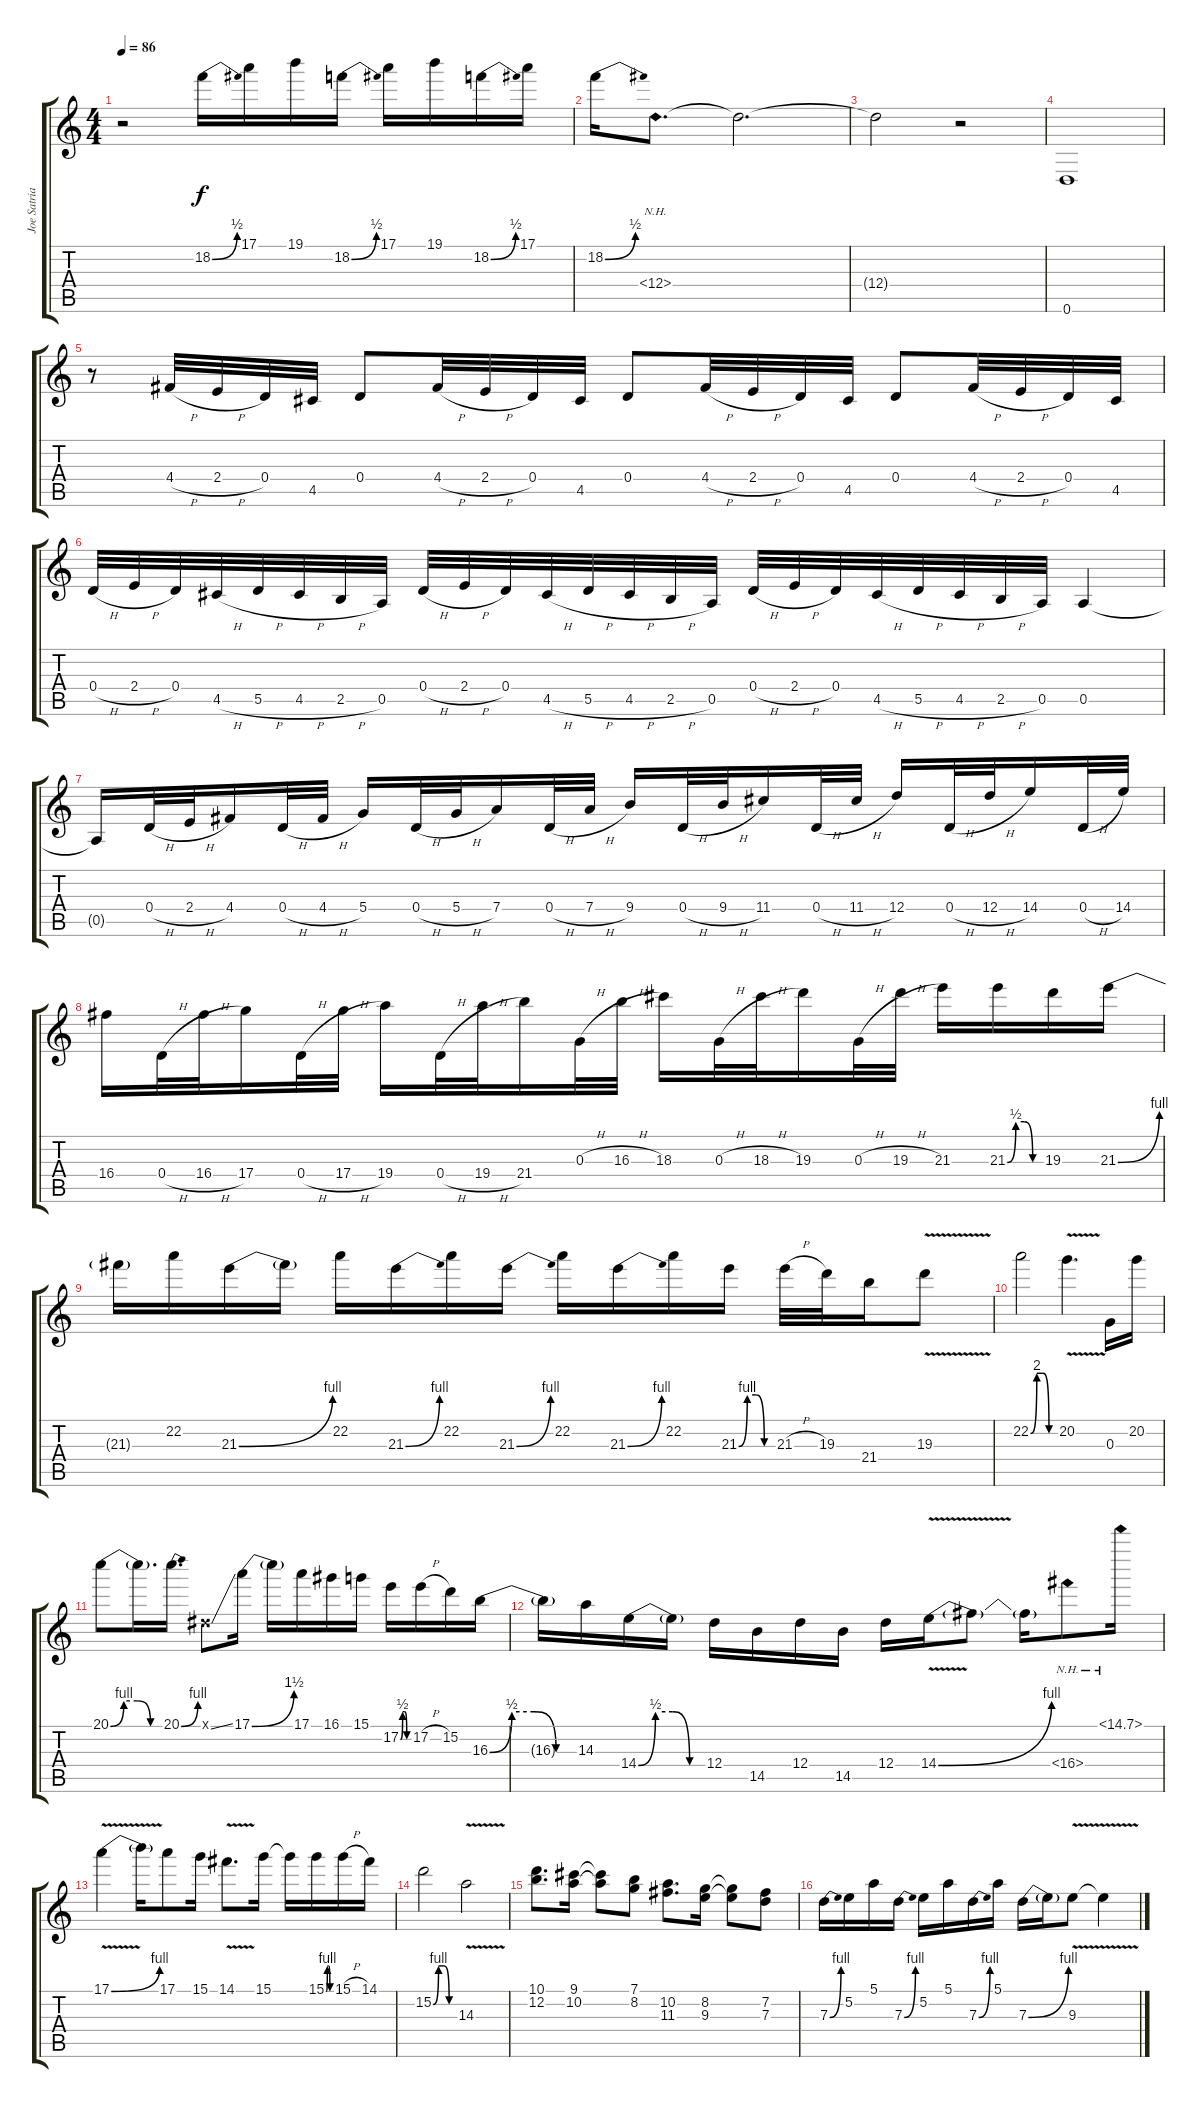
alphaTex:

\track ("Joe Satriani" "Joe Satria") {instrument distortionguitar}
\staff {score tabs}
\tuning (E4 B3 G3 D3 A2 D2) {hide}
\ts (4 4)
\tempo 86
\clef g2
\ks c
r.2{dy f} 18.2{be (bend 0 0 60 2)}.16 17.1.16 19.1.16 18.2{be (bend 0 0 60 2)}.16 17.1.16 19.1.16 18.2{be (bend 0 0 60 2)}.16 17.1.16 |
18.2{be (bend 0 0 60 2)}.16 12.4{nh}.8{d} 12.4{t}.2{d} |
12.4{t}.2 r.2 |
0.6.1 |
r.8 4.4{h}.32 2.4{h}.32 0.4.32 4.5.32 0.4.8 4.4{h}.32 2.4{h}.32 0.4.32 4.5.32 0.4.8 4.4{h}.32 2.4{h}.32 0.4.32 4.5.32 0.4.8 4.4{h}.32 2.4{h}.32 0.4.32 4.5.32 |
0.4{h}.32 2.4{h}.32 0.4.32 4.5{h}.32 5.5{h}.32 4.5{h}.32 2.5{h}.32 0.5.32 0.4{h}.32 2.4{h}.32 0.4.32 4.5{h}.32 5.5{h}.32 4.5{h}.32 2.5{h}.32 0.5.32 0.4{h}.32 2.4{h}.32 0.4.32 4.5{h}.32 5.5{h}.32 4.5{h}.32 2.5{h}.32 0.5.32 0.5.4 |
0.5{t}.16 0.4{h}.32 2.4{h}.32 4.4.16 0.4{h}.32 4.4{h}.32 5.4.16 0.4{h}.32 5.4{h}.32 7.4.16 0.4{h}.32 7.4{h}.32 9.4.16 0.4{h}.32 9.4{h}.32 11.4.16 0.4{h}.32 11.4{h}.32 12.4.16 0.4{h}.32 12.4{h}.32 14.4.16 0.4{h}.32 14.4.32 |
16.4.16 0.4{h}.32 16.4{h}.32 17.4.16 0.4{h}.32 17.4{h}.32 19.4.16 0.4{h}.32 19.4{h}.32 21.4.16 0.3{h}.32 16.3{h}.32 18.3.16 0.3{h}.32 18.3{h}.32 19.3.16 0.3{h}.32 19.3{h}.32 21.3.16 21.3{be (custom 0 0 15 2 30 2 45 0 60 0)}.16 19.3.16 21.3{be (bend 0 0 60 4)}.16 |
21.3{t}.16 22.2.16 21.3{be (bend 0 0 60 4)}.16 21.3{t}.16 22.2.16 21.3{be (bend 0 0 60 4)}.16 22.2.16 21.3{be (bend 0 0 60 4)}.16 22.2.16 21.3{be (bend 0 0 60 4)}.16 22.2.16 21.3{be (custom 0 0 15 4 30 4 45 0 60 0)}.16 21.3{h}.32 19.3.32 21.4.16 19.3{v}.8 |
22.2{be (custom 0 0 15 8 30 8 45 0 60 0)}.2 20.2{v}.4{d} 0.3.16 20.2.16 |
20.1{be (custom 0 0 15 4 30 4 45 0 60 0)}.8 20.1{t}.16{d} 20.1{be (bend 0 0 60 4)}.16{d} -1.1{ss x}.8 17.1{be (bend 0 0 60 6)}.16 17.1{t}.16 17.1.16 16.1.16 15.1.16 17.2{be (custom 0 0 15 2 30 2 45 0 60 0)}.16 17.2{h}.16 15.2.16 16.3{be (custom 0 0 15 2 30 2 45 0 60 0)}.16 |
16.3{t}.16 14.3.16 14.4{be (custom 0 0 15 2 30 2 45 0 60 0)}.16 14.4{t}.16 12.4.16 14.5.16 12.4.16 14.5.16 12.4.16 14.4{be (bend 0 0 60 4) v}.16 14.4{t}.8 14.4{t}.16 16.4{nh}.8 14.1{nh}.16 |
17.1{be (bend 0 0 60 4) v}.4 17.1{t}.16 17.1.8 15.1.16 14.1{v}.8{d} 15.1.16 15.1{t}.16 15.1{be (custom 0 0 15 4 30 4 45 0 60 0)}.16 15.1{h}.16 14.1.16 |
15.2{be (custom 0 0 15 4 30 4 45 0 60 0)}.2 14.3{v}.2 |
(10.1 12.2).8{d} (9.1 10.2).16 (9.1{t} 10.2{t}).8 (7.1 8.2).8 (10.2 11.3).8{d} (8.2 9.3).16 (8.2{t} 9.3{t}).8 (7.2 7.3).8 |
7.3{be (bend 0 0 60 4)}.16 5.2.16 5.1.16 7.3{be (bend 0 0 60 4)}.16 5.2.16 5.1.16 7.3{be (bend 0 0 60 4)}.16 5.1.16 7.3{be (bend 0 0 60 4)}.16 7.3{t}.16 9.3{v}.8 9.3{t}.4
